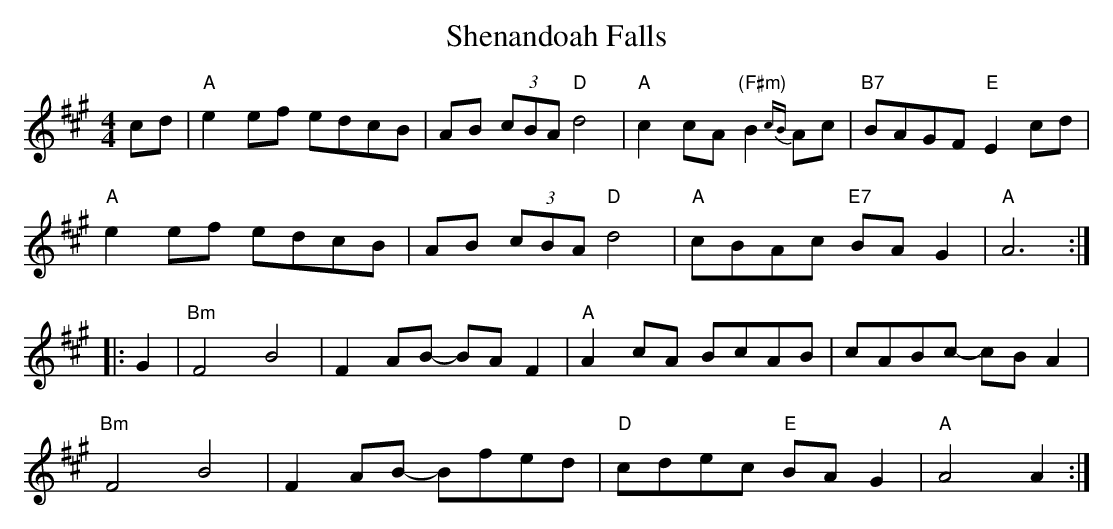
X:1
T:Shenandoah Falls
M:4/4
L:1/8
K:A
 cd |\
"A"e2ef edcB | AB (3cBA "D"d4 | "A"c2cA "(F#m)"B2{cB}Ac | "B7"BAGF "E"E2cd |
"A"e2ef edcB | AB (3cBA "D"d4 | "A"cBAc "E7"BAG2 | "A"A6 :|
|: G2 |\
"Bm"F4 B4 | F2AB- BAF2 | "A"A2cA BcAB | cABc- cBA2 |
"Bm"F4 B4 | F2AB- Bfed | "D"cdec "E"BAG2 | "A"A4 A2 :|
